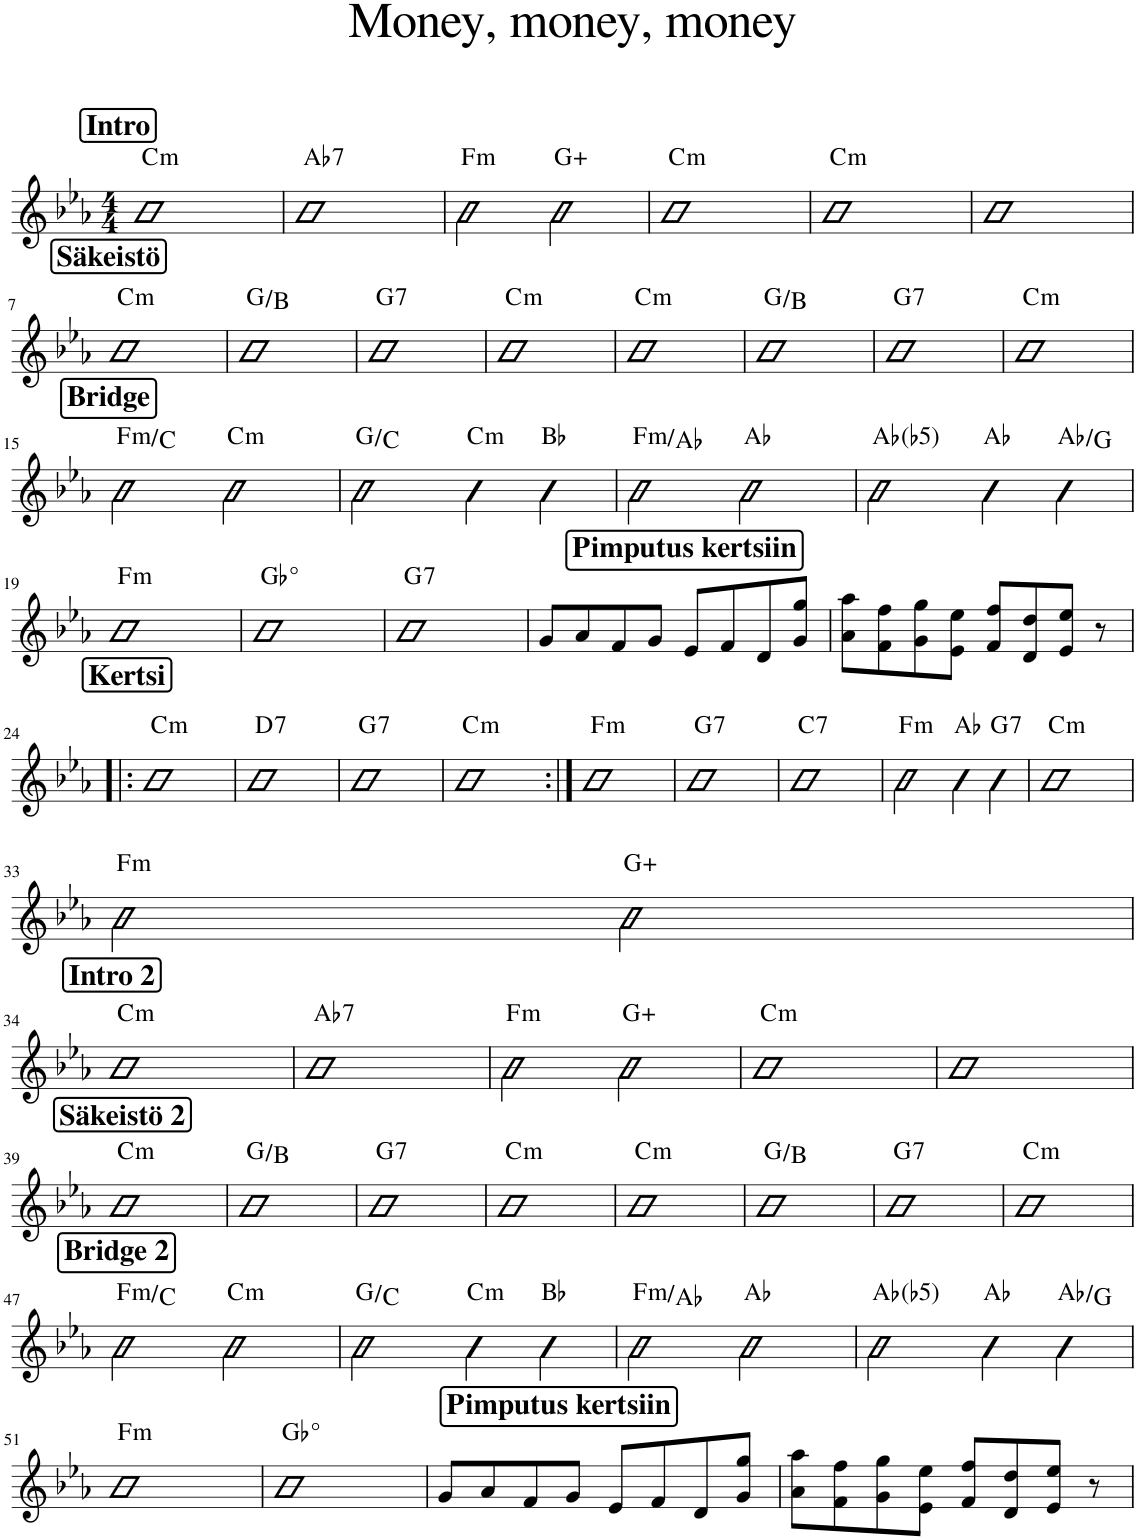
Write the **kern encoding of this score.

**kern	**harte
*part1	*part1
*staff1	*
*I"Piano	*
*I'Pno.	*
*clefG2	*
*k[b-e-a-]	*
*M4/4	*
!!LO:REH:place=s1:a:B:cj:fs=14:t=Intro
=1	=1
!	!LO:H:kt=m
1a-	C:min
=2	=2
!	!LO:H:kt=7
1a-	Ab:7
=3	=3
!	!LO:H:kt=m
2b-\	F:min
2b-\	G:aug
=4	=4
!	!LO:H:kt=m
1b-	C:min
=5	=5
!	!LO:H:kt=m
1cc	C:min
=6	=6
1cc	.
!!LO:LB:g=z
!!LO:REH:place=s1:a:B:cj:fs=14:t=Säkeistö
=7	=7
!	!LO:H:kt=m
1b-	C:min
=8	=8
1b-	G:maj/3
=9	=9
!	!LO:H:kt=7
1b-	G:7
=10	=10
!	!LO:H:kt=m
1b-	C:min
=11	=11
!	!LO:H:kt=m
1b-	C:min
=12	=12
1b-	G:maj/3
=13	=13
!	!LO:H:kt=7
1b-	G:7
=14	=14
!	!LO:H:kt=m
1b-	C:min
!!LO:LB:g=z
!!LO:REH:place=s1:a:B:cj:fs=14:t=Bridge
=15	=15
!	!LO:H:kt=m
2b-\	F:min/5
!	!LO:H:kt=m
2cc\	C:min
=16	=16
2b-\	G:maj/4
!	!LO:H:kt=m
4dd\	C:min
4b-\	Bb:maj
=17	=17
!	!LO:H:kt=m
2b-\	F:min/b3
2cc\	Ab:maj
=18	=18
2b-\	Ab:(3,b5)
4dd\ 4aa-\	Ab:maj
4b-\	Ab:maj/7
!!LO:LB:g=z
=19	=19
!	!LO:H:kt=m
1g	F:min
=20	=20
!	!LO:H:kt=°
1b-	.
!!LO:REH:place=s1:a:B:cj:fs=14:t=Pimputus kertsiin
=21	=21
!	!LO:H:kt=7
1a-	G:7
=22	=22
8g/L	.
8a-/	.
8f/	.
8g/J	.
8e-/L	.
8f/	.
8d/	.
8g/ 8gg/J	.
=23	=23
8a-\ 8aa-\L	.
8f\ 8ff\	.
8g\ 8gg\	.
8e-\ 8ee-\J	.
8f/ 8ff/L	.
8d/ 8dd/	.
8e-/ 8ee-/J	.
8r	.
!!LO:LB:g=z
!!LO:REH:place=s1:a:B:cj:fs=14:t=Kertsi
=24!|:	=24!|:
!	!LO:H:kt=m
1b-	C:min
=25	=25
!	!LO:H:kt=7
1b-	D:7
=26	=26
!	!LO:H:kt=7
1b-	G:7
=27	=27
!	!LO:H:kt=m
1b-	C:min
=28:|!	=28:|!
!	!LO:H:kt=m
1b-	F:min
=29	=29
!	!LO:H:kt=7
1b-	G:7
=30	=30
!	!LO:H:kt=7
1b-	C:7
=31	=31
!	!LO:H:kt=m
2b-\	F:min
4dd\ 4aa-\	Ab:maj
!	!LO:H:kt=7
4b-\	G:7
=32	=32
!	!LO:H:kt=m
1b-	C:min
!!LO:LB:g=z
=33	=33
!	!LO:H:kt=m
2cc\	F:min
2b-\	G:aug
!!LO:LB:g=z
!!LO:REH:place=s1:a:B:cj:fs=14:t=Intro 2
=34	=34
!	!LO:H:kt=m
1a-	C:min
=35	=35
!	!LO:H:kt=7
1a-	Ab:7
=36	=36
!	!LO:H:kt=m
2b-\	F:min
2b-\	G:aug
=37	=37
!	!LO:H:kt=m
1b-	C:min
=38	=38
1cc	.
!!LO:LB:g=z
!!LO:REH:place=s1:a:B:cj:fs=14:t=Säkeistö 2
=39	=39
!	!LO:H:kt=m
1b-	C:min
=40	=40
1b-	G:maj/3
=41	=41
!	!LO:H:kt=7
1b-	G:7
=42	=42
!	!LO:H:kt=m
1b-	C:min
=43	=43
!	!LO:H:kt=m
1b-	C:min
=44	=44
1b-	G:maj/3
=45	=45
!	!LO:H:kt=7
1b-	G:7
=46	=46
!	!LO:H:kt=m
1b-	C:min
!!LO:LB:g=z
!!LO:REH:place=s1:a:B:cj:fs=14:t=Bridge 2
=47	=47
!	!LO:H:kt=m
2b-\	F:min/5
!	!LO:H:kt=m
2cc\	C:min
=48	=48
2b-\	G:maj/4
!	!LO:H:kt=m
4dd\	C:min
4b-\	Bb:maj
=49	=49
!	!LO:H:kt=m
2b-\	F:min/b3
2cc\	Ab:maj
=50	=50
2b-\	Ab:(3,b5)
4dd\ 4aa-\	Ab:maj
4b-\	Ab:maj/7
!!LO:LB:g=z
=51	=51
!	!LO:H:kt=m
1g	F:min
=52	=52
!	!LO:H:kt=°
1b-	.
!!LO:REH:place=s1:a:B:cj:fs=14:t=Pimputus kertsiin
=53	=53
8g/L	.
8a-/	.
8f/	.
8g/J	.
8e-/L	.
8f/	.
8d/	.
8g/ 8gg/J	.
=54	=54
8a-\ 8aa-\L	.
8f\ 8ff\	.
8g\ 8gg\	.
8e-\ 8ee-\J	.
8f/ 8ff/L	.
8d/ 8dd/	.
8e-/ 8ee-/J	.
8r	.
=	=
*-	*-
